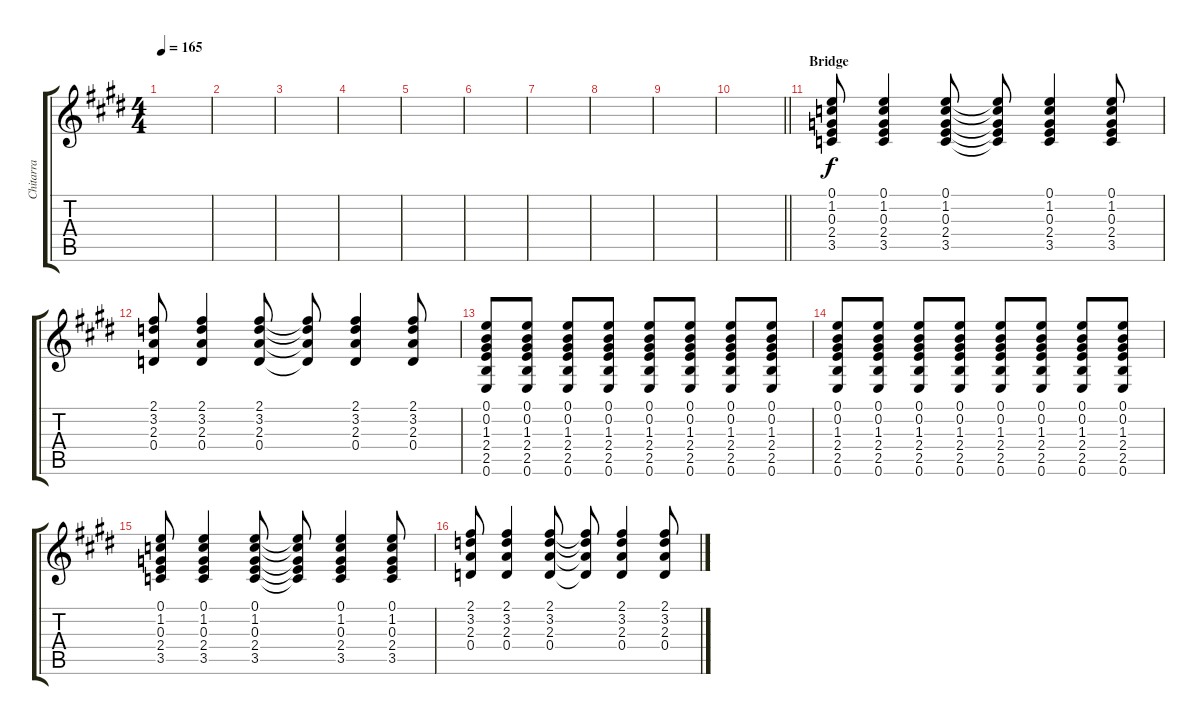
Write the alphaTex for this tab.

\track ("Chitarra" "Chitarra") {instrument overdrivenguitar}
\staff {score tabs}
\tuning (E4 B3 G3 D3 A2 E2) {hide}
\ts (4 4)
\tempo 165
\clef g2
\ks e
|
|
|
|
|
|
|
|
|
\barLineRight lightlight
|
\section ("" "Bridge")
(0.1 1.2 0.3 2.4 3.5).8 (0.1 1.2 0.3 2.4 3.5).4 (0.1 1.2 0.3 2.4 3.5).8 (0.1{t} 1.2{t} 0.3{t} 2.4{t} 3.5{t}).8 (0.1 1.2 0.3 2.4 3.5).4 (0.1 1.2 0.3 2.4 3.5).8 |
(2.1 3.2 2.3 0.4).8 (2.1 3.2 2.3 0.4).4 (2.1 3.2 2.3 0.4).8 (2.1{t} 3.2{t} 2.3{t} 0.4{t}).8 (2.1 3.2 2.3 0.4).4 (2.1 3.2 2.3 0.4).8 |
(0.1 0.2 1.3 2.4 2.5 0.6).8 (0.1 0.2 1.3 2.4 2.5 0.6).8 (0.1 0.2 1.3 2.4 2.5 0.6).8 (0.1 0.2 1.3 2.4 2.5 0.6).8 (0.1 0.2 1.3 2.4 2.5 0.6).8 (0.1 0.2 1.3 2.4 2.5 0.6).8 (0.1 0.2 1.3 2.4 2.5 0.6).8 (0.1 0.2 1.3 2.4 2.5 0.6).8 |
(0.1 0.2 1.3 2.4 2.5 0.6).8 (0.1 0.2 1.3 2.4 2.5 0.6).8 (0.1 0.2 1.3 2.4 2.5 0.6).8 (0.1 0.2 1.3 2.4 2.5 0.6).8 (0.1 0.2 1.3 2.4 2.5 0.6).8 (0.1 0.2 1.3 2.4 2.5 0.6).8 (0.1 0.2 1.3 2.4 2.5 0.6).8 (0.1 0.2 1.3 2.4 2.5 0.6).8 |
(0.1 1.2 0.3 2.4 3.5).8 (0.1 1.2 0.3 2.4 3.5).4 (0.1 1.2 0.3 2.4 3.5).8 (0.1{t} 1.2{t} 0.3{t} 2.4{t} 3.5{t}).8 (0.1 1.2 0.3 2.4 3.5).4 (0.1 1.2 0.3 2.4 3.5).8 |
(2.1 3.2 2.3 0.4).8 (2.1 3.2 2.3 0.4).4 (2.1 3.2 2.3 0.4).8 (2.1{t} 3.2{t} 2.3{t} 0.4{t}).8 (2.1 3.2 2.3 0.4).4 (2.1 3.2 2.3 0.4).8
